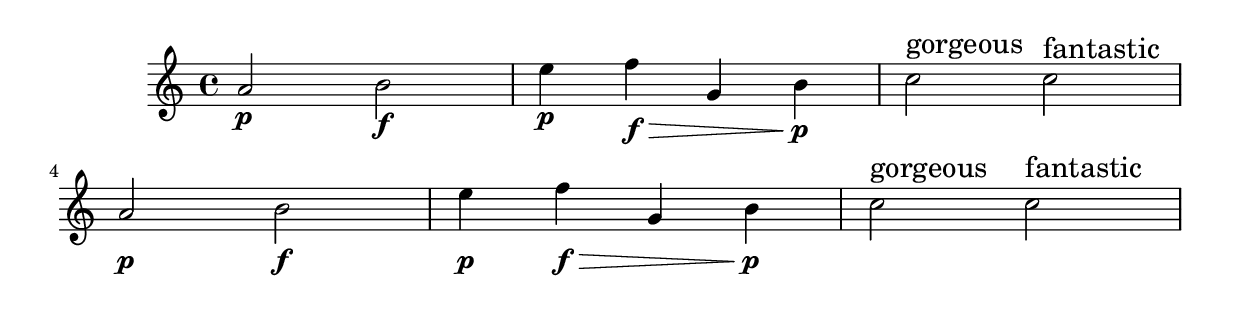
%% DO NOT EDIT this file manually; it is automatically
%% generated from LSR http://lsr.di.unimi.it
%% Make any changes in LSR itself, or in Documentation/snippets/new/ ,
%% and then run scripts/auxiliar/makelsr.py
%%
%% This file is in the public domain.
\version "2.18.0"

\header {
  lsrtags = "spacing, tweaks-and-overrides, workaround"

  texidoc = "
All @code{DynamicLineSpanner} objects (hairpins and dynamic texts) are
placed with their reference line at least @code{'staff-padding} from
the staff, unless other notation forces them to be farther. Setting
@code{'staff-padding} to a sufficiently large value aligns the dynamics.

The same idea, together with @code{\\textLengthOn}, is used to align
the text scripts along their baseline.

"
  doctitle = "Vertically aligned dynamics and textscripts"
} % begin verbatim

music = \relative c' {
  a'2\p b\f
  e4\p f\f\> g, b\p
  c2^\markup { \huge gorgeous } c^\markup { \huge fantastic }
}

{
  \music
  \break
  \override DynamicLineSpanner.staff-padding = #3
  \textLengthOn
  \override TextScript.staff-padding = #1
  \music
}
